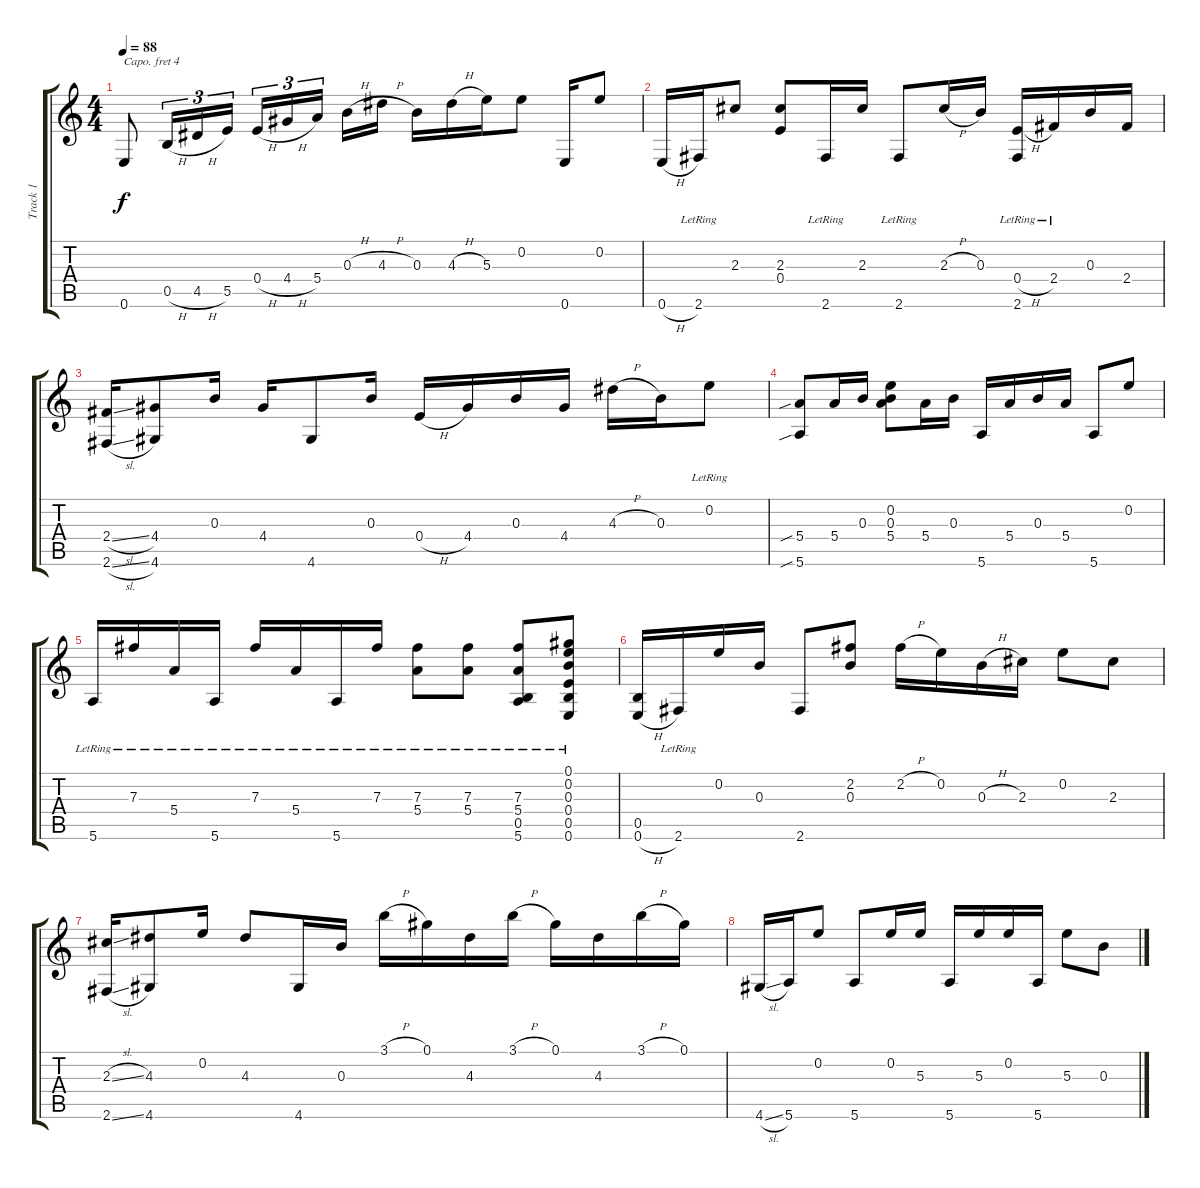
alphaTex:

\track ("Track 1" "Track 1") {instrument acousticguitarsteel}
\staff {score tabs}
\capo 4
\tuning (E4 C4 G3 C3 G2 C2) {hide}
\ts (4 4)
\tempo 88
\clef g2
\ks c
0.6.8{dy f} 0.5{h}.16{tu (3 2)} 4.5{h}.16{tu (3 2)} 5.5.16{tu (3 2)} 0.4{h}.16{tu (3 2)} 4.4{h}.16{tu (3 2)} 5.4.16{tu (3 2) beam splitsecondary} 0.3{h}.16 4.3{h}.16 0.3.16 4.3{h}.16 5.3.16 0.2.8 0.6.16 0.2.8 |
0.6{h}.16 2.6{lr}.16 2.3.8 (2.3 0.4).8 2.6{lr}.16 2.3.16 2.6{lr}.8 2.3{h}.16 0.3.16 (0.4{h} 2.6{lr}).16 2.4{lr}.16 0.3.16 2.4.16 |
(2.4{sl} 2.6{sl}).16 (4.4 4.6).8 0.3.16 4.4.16 4.6.8 0.3.16 0.4{h}.16 4.4.16 0.3.16 4.4.16 4.3{h}.16 0.3.16 0.2{lr}.8 |
(5.4{sib} 5.6{sib}).8 5.4.16 0.3.16 (0.2 0.3 5.4).8 5.4.16 0.3.16 5.6.16 5.4.16 0.3.16 5.4.16 5.6.8 0.2.8 |
5.6{lr}.16 7.3{lr}.16 5.4{lr}.16 5.6{lr}.16 7.3{lr}.16 5.4{lr}.16 5.6{lr}.16 7.3{lr}.16 (7.3{lr} 5.4{lr}).8 (7.3{lr} 5.4{lr}).8 (7.3{lr} 5.4{lr} 0.5{lr} 5.6{lr}).8 (0.1{lr} 0.2{lr} 0.3{lr} 0.4{lr} 0.5{lr} 0.6{lr}).8 |
(0.5 0.6{h}).16 2.6{lr}.16 0.2.16 0.3.16 2.6.8 (2.2 0.3).8 2.2{h}.16 0.2.16 0.3{h}.16 2.3.16 0.2.8 2.3.8 |
(2.3{sl} 2.6{sl}).16 (4.3 4.6).8 0.2.16 4.3.8 4.6.16 0.3.16 3.1{h}.16 0.1.16 4.3.16 3.1{h}.16 0.1.16 4.3.16 3.1{h}.16 0.1.16 |
4.6{sl}.16 5.6.16 0.2.8 5.6.8 0.2.16 5.3.16 5.6.16 5.3.16 0.2.16 5.6.16 5.3.8 0.3.8
